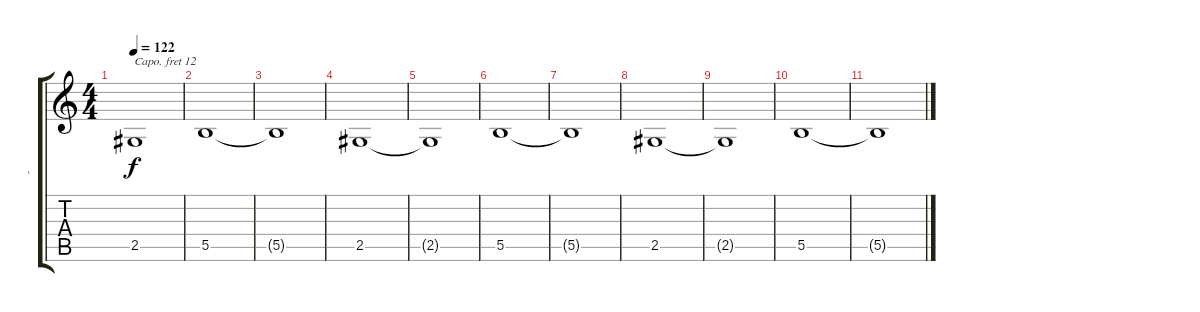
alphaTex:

\track ("-" "-") {instrument tubularbells}
\staff {score tabs}
\capo 12
\tuning (Db4 Ab3 E3 B2 Gb2 B1) {hide}
\ts (4 4)
\tempo 122
\clef g2
\ks c
2.5{t}.1{dy f} |
5.5.1 |
5.5{t}.1 |
2.5.1 |
2.5{t}.1 |
5.5.1 |
5.5{t}.1 |
2.5.1 |
2.5{t}.1 |
5.5.1 |
5.5{t}.1
